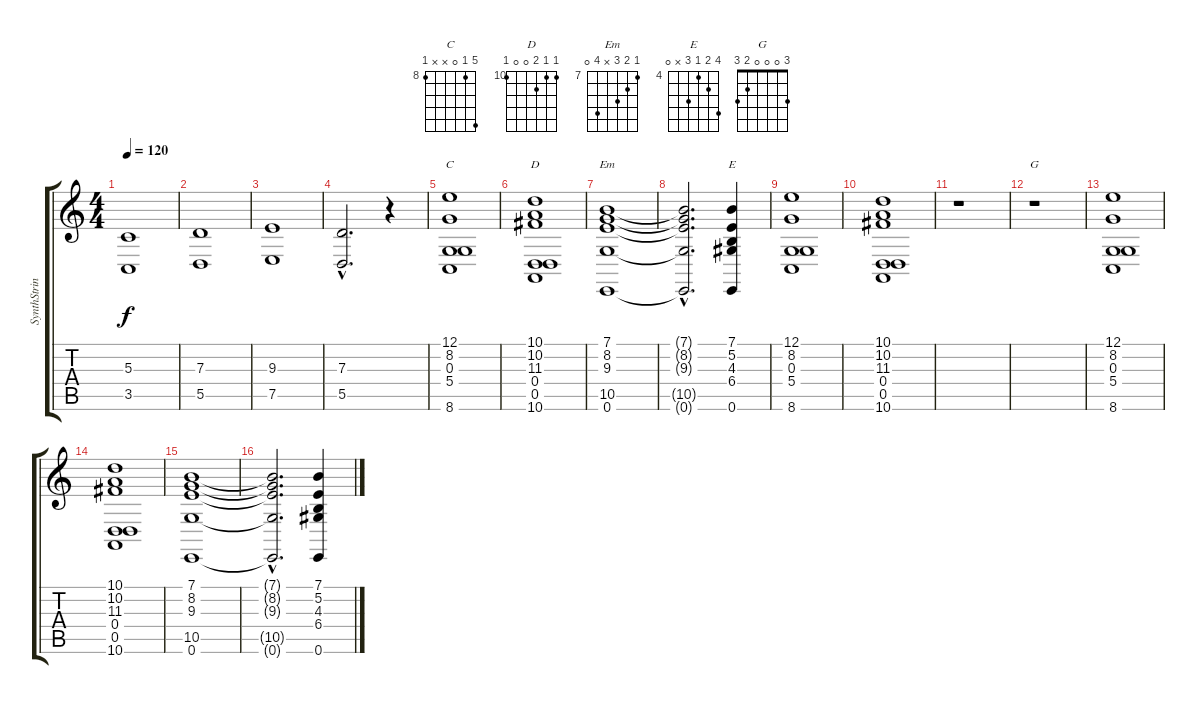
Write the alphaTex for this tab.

\track ("SynthStrings" "SynthStrin") {instrument synthstrings1}
\staff {score tabs}
\tuning (E4 B3 G3 D3 A2 E2) {hide}
\chord ("C" 12 8 0 x x 8) {firstfret 8}
\chord ("D" 10 10 11 0 0 10) {firstfret 10}
\chord ("Em" 7 8 9 x 10 0) {firstfret 7}
\chord ("E" 7 5 4 6 x 0) {firstfret 4}
\chord ("G" 3 0 0 0 2 3)
\ts (4 4)
\tempo 120
\clef g2
\ks c
(5.3 3.5).1{dy f} |
(7.3 5.5).1 |
(9.3 7.5).1 |
(7.3{hac} 5.5{hac}).2{d} r.4 |
(12.1 8.2 0.3 5.4 8.6).1{ch "C"} |
(10.1 10.2 11.3 0.4 0.5 10.6).1{ch "D"} |
(7.1 8.2 9.3 10.5 0.6).1{ch "Em"} |
(7.1{hac t} 8.2{hac t} 9.3{hac t} 10.5{hac t} 0.6{hac t}).2{d} (7.1 5.2 4.3 6.4 0.6).4{ch "E"} |
(12.1 8.2 0.3 5.4 8.6).1 |
(10.1 10.2 11.3 0.4 0.5 10.6).1 |
r.1 |
r.1{ch "G"} |
(12.1 8.2 0.3 5.4 8.6).1 |
(10.1 10.2 11.3 0.4 0.5 10.6).1 |
(7.1 8.2 9.3 10.5 0.6).1 |
(7.1{hac t} 8.2{hac t} 9.3{hac t} 10.5{hac t} 0.6{hac t}).2{d} (7.1 5.2 4.3 6.4 0.6).4
